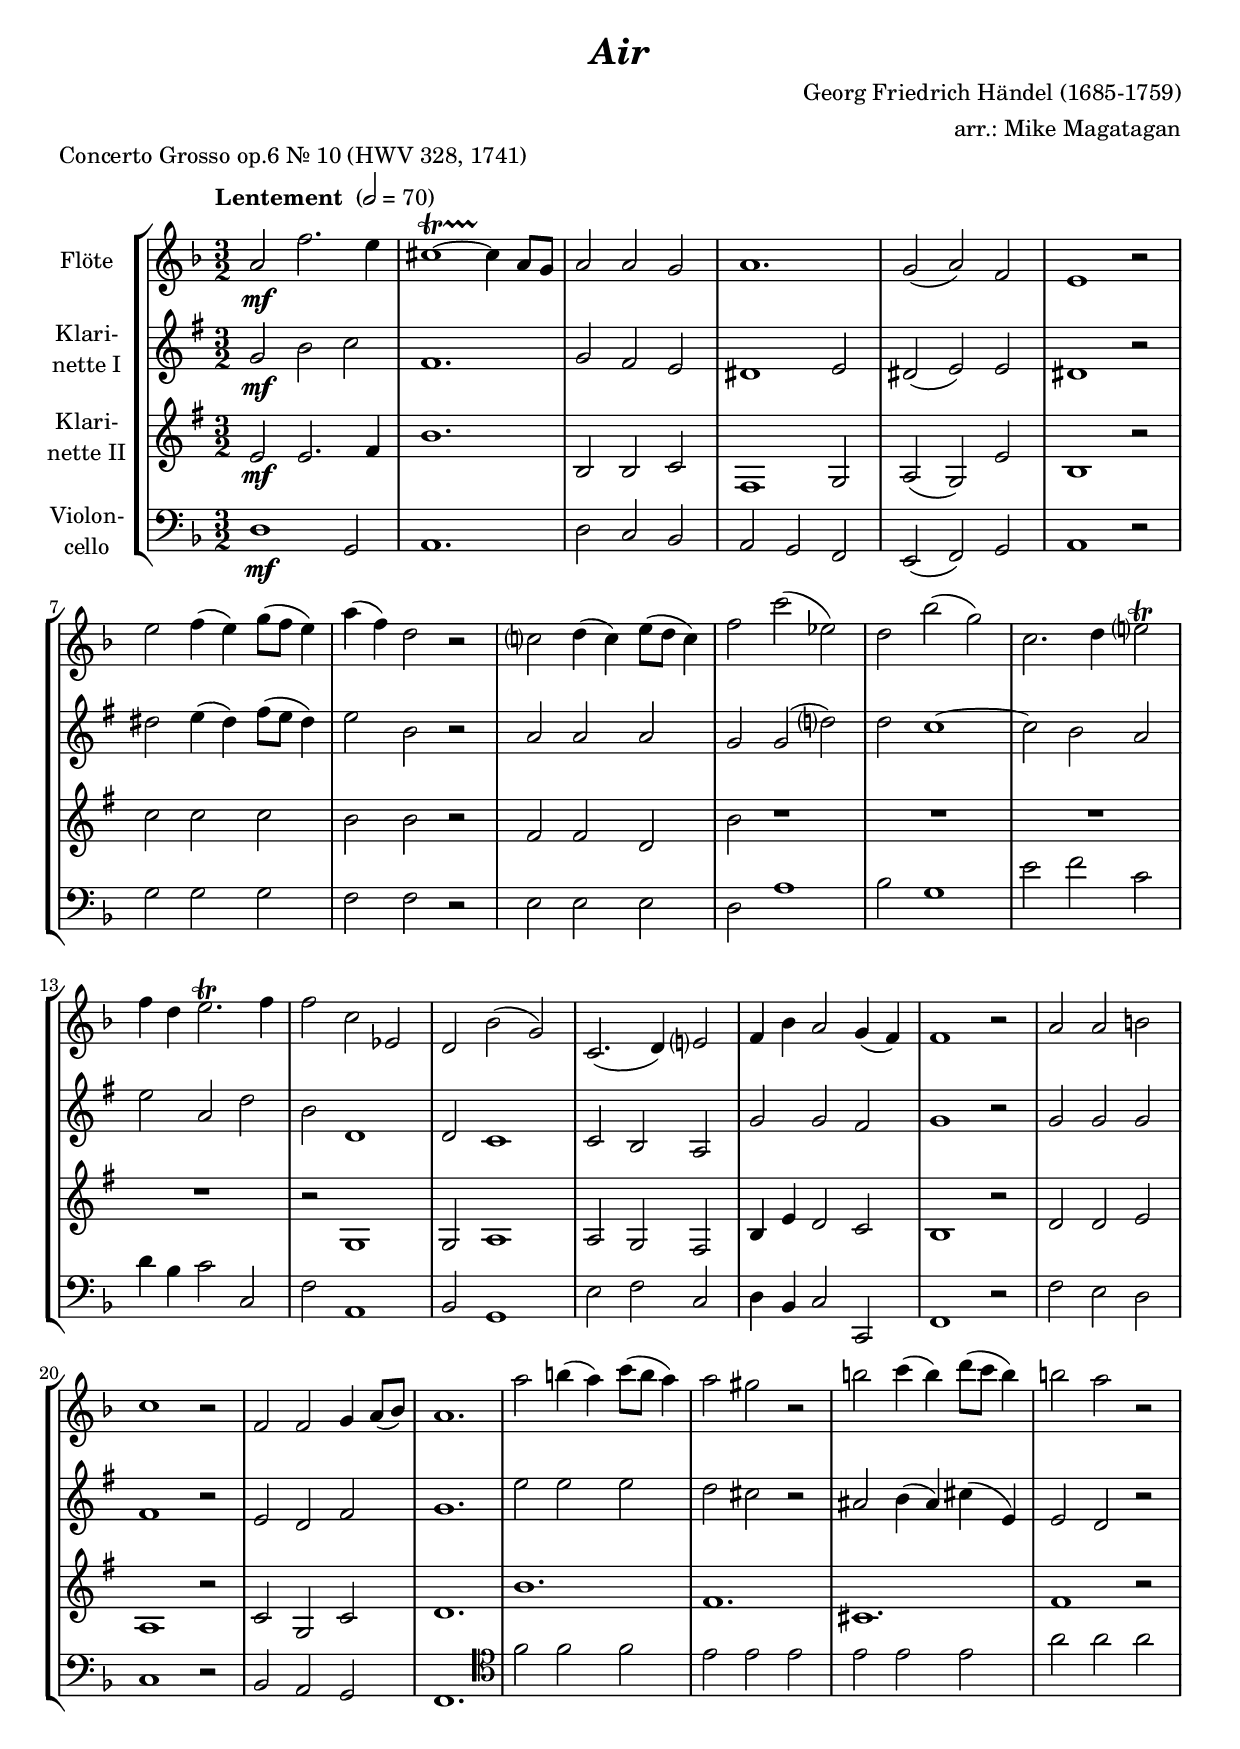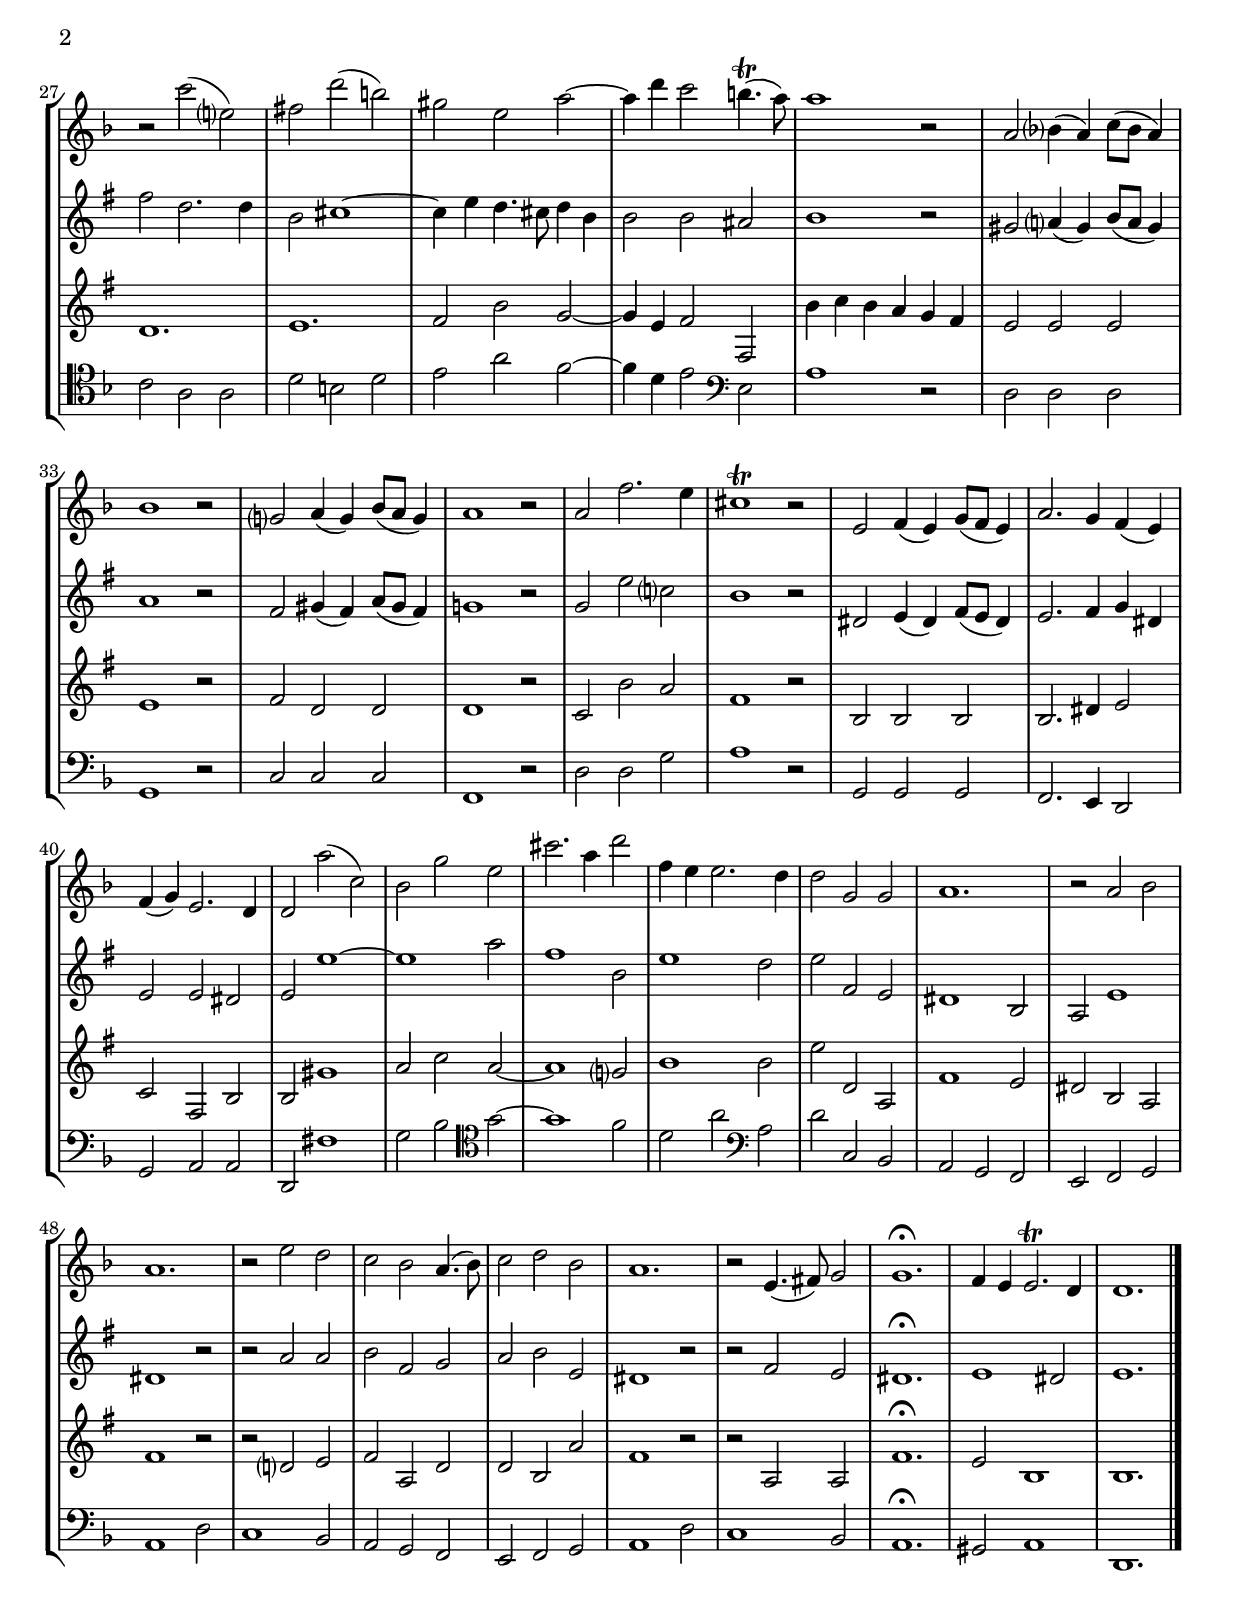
\version "2.18.2"
\include "deutsch.ly"
  
#(set-global-staff-size 19.8)

\header {
  title     = \markup \bold \italic "Air"
  composer  = "Georg Friedrich Händel (1685-1759)"
  arranger  = "arr.: Mike Magatagan"
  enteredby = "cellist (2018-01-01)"
  piece     = "Concerto Grosso op.6 Nr. 10 (HWV 328, 1741)"
}

voiceconsts = {
  \key f \major
  \time 3/2
  \clef "treble"
%  \numericTimeSignature
  \compressFullBarRests
  % Set default beaming for all staves
% \set Timing.beamExceptions = #'()
% \set Timing.baseMoment     = #(ly:make-moment 1 4)
% \set Timing.beatStructure  = #'(1 1 1)
  \tempo "Lentement " 2=70
}

micl = "clarinet"
mifl = "flute"
miob = "oboe"
mifh = "french horn"
misx = "tenor sax"
mist = "string ensemble 1"
miba = "cello"

va = \relative c'' {
  \voiceconsts

  a2\mf f'2. e4
  cis1~\startTrillSpan cis4\stopTrillSpan a8 g
  a2 a g
  a1.
  g2( a) f
  e1 r2
  e' f4( e) g8( f e4)

  a( f) d2 r
  c? d4( c) e8( d c4)
  f2 c'( es,)
  d b'( g)
  c,2. d4 e?2\trill

  f4 d e2.\trill f4
  f2 c es,
  d b'( g)
  c,2.( d4) e?2
  f4 b a2 g4( f)
  f1 r2
  
  a a h
  c1 r2
  f, f g4 a8( b)
  a1.
  a'2 h4( a) c8( h a4)
  a2 gis r
  h c4( h) d8( c h4)
  h2 a r

  r c( e,?)
  fis d'( h)
  gis e a~
  a4 d c2 h4.(\trill a8)
  a1 r2
  a, b?4( a) c8( b a4)

  b1 r2
  g? a4( g) b8( a g4)
  a1 r2
  a f'2. e4
  cis1\trill r2
  e, f4( e) g8( f e4)
  a2. g4 f( e)

  f( g) e2. d4
  d2 a''( c,)
  b g' e
  cis'2. a4 d2
  f,4 e e2. d4
  d2 g, g
  a1.
  r2 a b
  a1.
  r2 e' d

  c b a4.( b8)
  c2 d b
  a1.
  r2 e4.( fis8) g2
  g1.\fermata
  f4 e e2.\trill d4
  d1. \bar "|."
}

vb = \relative c' {
  \voiceconsts

  f2\mf a b
  e,1.
  f2 e d
  cis1 d2
  cis( d) d
  cis1 r2
  cis' d4( cis) e8( d cis4)
  d2 a r
  g g g

  f f( c'?)
  c b1~
  b2 a g
  d' g, c
  a c,1
  c2 b1
  b2 a g
  f' f e
  f1 r2
  f f f
  e1 r2

  d c e
  f1.
  d'2 d d
  c h r
  gis a4( gis) h( d,)
  d2 c r
  e' c2. c4
  a2 h1~
  h4 d c4. h8 c4 a

  a2 a gis
  a1 r2
  fis2 g?4( fis) a8( g fis4)
  g1 r2
  e fis4( e) g8( fis e4)
  f!1 r2
  f d' b?
  a1 r2
  cis, d4( cis) e8( d cis4)

  d2. e4 f cis
  d2 d cis
  d d'1~
  d g2
  e1 a,2
  d1 c2
  d e, d
  cis1 a2
  g d'1
  cis r2
  r g' g

  a e f
  g a d,
  cis1 r2
  r e d
  cis1.\fermata
  d1 cis2
  d1. \bar "|."
}

vc = \relative c' {
  \voiceconsts

  d2\mf d2. e4
  a1.
  a,2 a b
  e,1 f2
  g( f) d'
  a1 r2
  b' b b
  a a r
  e e c

  a' r1
  R1.*3
  r2 f,1
  f2 g1
  g2 f e
  a4 d c2 b
  a1 r2
  c c d
  g,1 r2
  b f b
  c1.

  a'
  e
  h
  e1 r2
  c1.
  d
  e2 a f~
  f4 d e2 e,
  a'4 b a g f e
  d2 d d
  d1 r2

  e c c
  c1 r2
  b a' g
  e1 r2
  a, a a
  a2. cis4 d2
  b e, a
  a fis'1
  g2 b g~
  g1 f?2

  a1 a2
  d c, g
  e'1 d2
  cis a g
  e'1 r2
  r c? d
  e g, c
  c a g'
  e1 r2
  r g, g
  e'1.\fermata

  d2 a1
  a1. \bar "|."
}

vd = \relative c {
  \voiceconsts
  \clef "bass"

  d1\mf g,2
  a1.
  d2 c b
  a g f
  e( f) g
  a1 r2
  g' g g
  f f r
  e e e
  d a'1

  b2 g1
  e'2 f c
  d4 b c2 c,
  f a,1
  b2 g1
  e'2 f c
  d4 b c2 c,
  f1 r2
  f' e d
  c1 r2

  b a g
  f1. \clef "tenor"
  f''2 f f
  e e e
  e e e
  a a a
  c, a a
  d h d
  e a f~
  f4 d e2 \clef "bass" e,

  a1 r2
  d, d d
  g,1 r2
  c c c
  f,1 r2
  d' d g
  a1 r2
  g, g g
  f2. e4 d2
  g a a

  d, fis'1
  g2 b \clef "tenor" g'~
  g1 f2
  d a' \clef "bass" a,
  d c, b
  a g f
  e f g
  a1 d2
  c1 b2
  a g f

  e f g
  a1 d2
  c1 b2
  a1.\fermata
  gis2 a1
  d,1. \bar "|."
}


music = \new StaffGroup <<
      \new Staff {
	\set Staff.midiInstrument = \mifl
	\set Staff.instrumentName = \markup \center-column { "Flöte" }
	\transpose f f { \va }
      }

      \new Staff {
	\set Staff.midiInstrument = \micl
	\set Staff.instrumentName = \markup \center-column { "Klari-" "nette I" }
	\transpose f g { \vb }
      }

      \new Staff {
	\set Staff.midiInstrument = \micl
	\set Staff.instrumentName = \markup \center-column { "Klari-" "nette II" }
	\transpose f g { \vc }
      }

      \new Staff {
	\set Staff.midiInstrument = \miba
	\set Staff.instrumentName = \markup \center-column { "Violon-" "cello" }
	\transpose f f { \vd }
      }
>>

\book {
  \score {
    \music
    \layout {}
  }

  \score {
    \unfoldRepeats \music

    \midi {
      \context {
        \Score
      }
    }
  }
}
